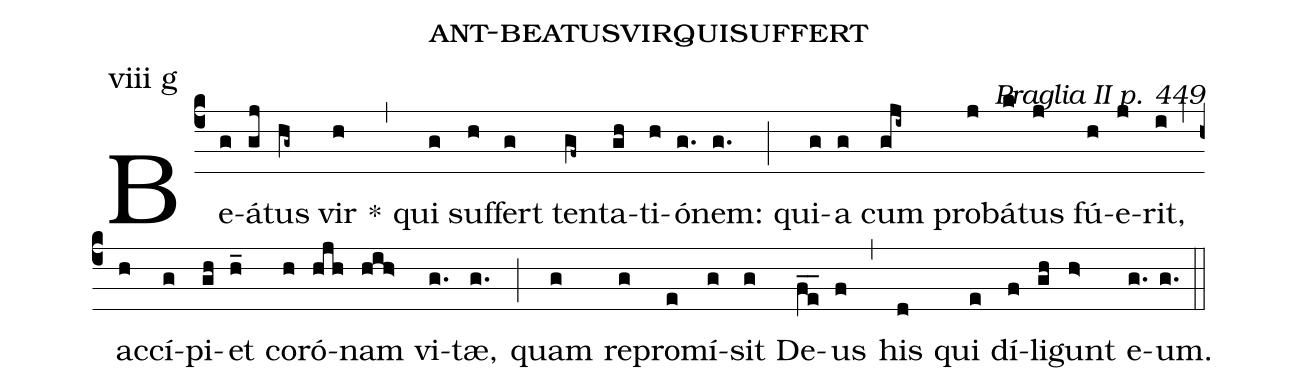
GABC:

name: ant-beatusvirquisuffert;
commentary: Praglia II p. 449;
annotation: viii g;
%%
(c4) Be(g)á(gj)tus(hg~) vir(h) *(,) qui(g) suf(h)fert(g) ten(gf~)ta(gh)ti(h)ó(g.)nem:(g.) (;)
qui(g)a(g) cum(gji~) pro(j)bá(k)tus(j) fú(h)e(j)rit,(i) (,)
ac(h)cí(g)pi(gh)et(h_) co(h)ró(hjh)nam(hih>) vi(g.)tæ,(g.) (;) quam(g) re(g)pro(e)mí(g)sit(g) De(fe__)us(f) (,)
his(d) qui(e) dí(f)li(gh)gunt(h>) e(g.)um.(g.) (::)
